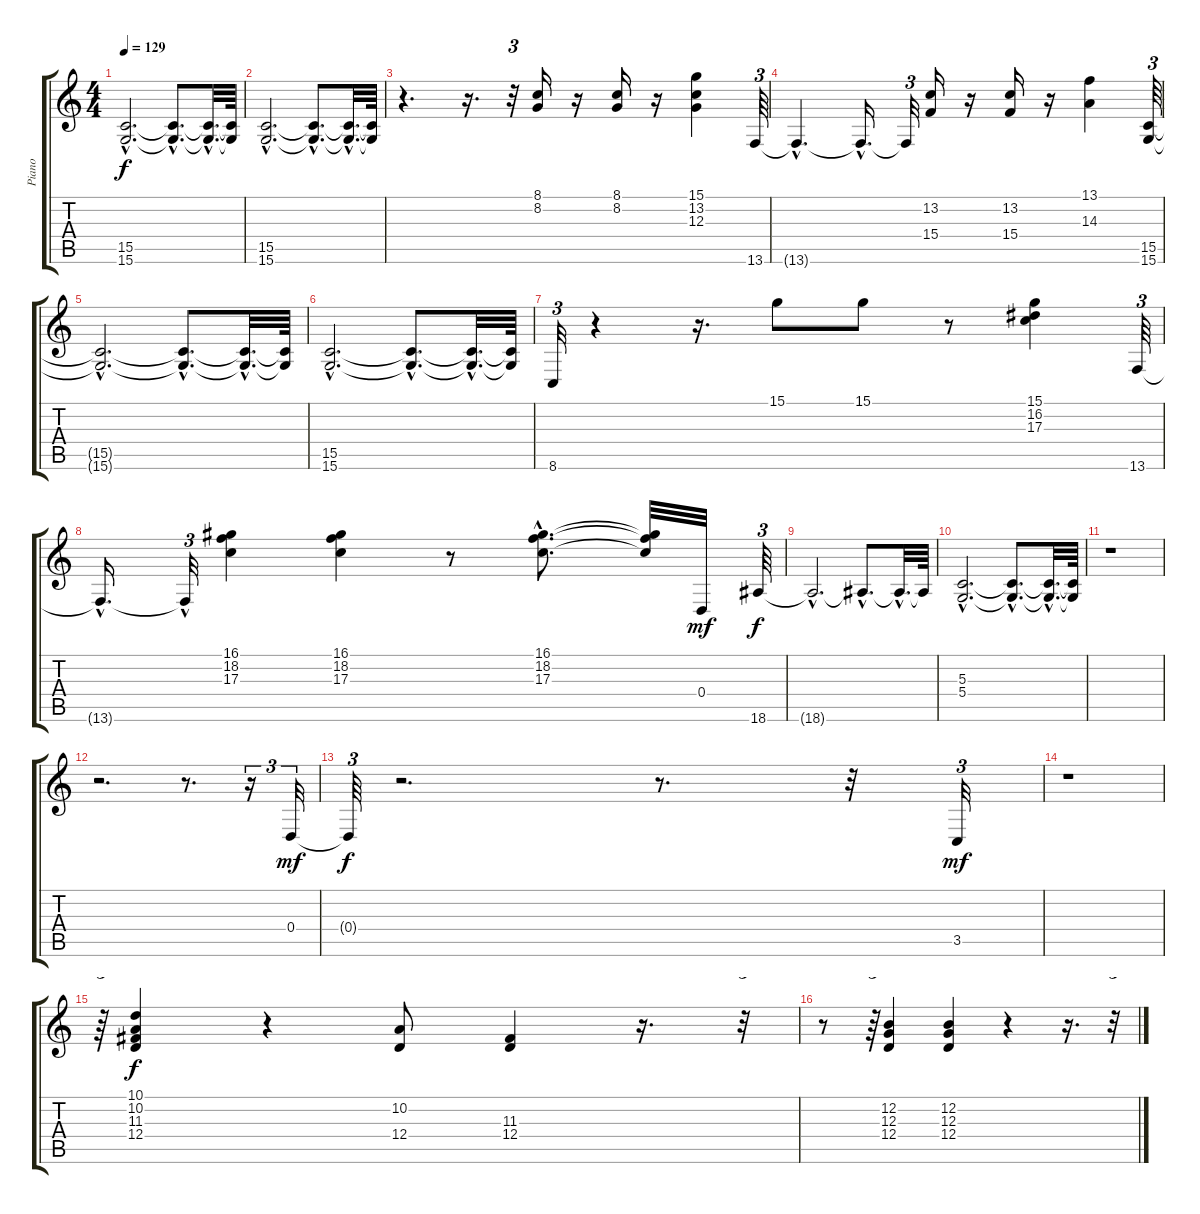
\track ("Piano" "Piano") {instrument acousticgrandpiano}
\staff {score tabs}
\tuning (E4 B3 G3 D3 A2 E2) {hide}
\ts (4 4)
\tempo 129
\clef g2
\ks c
(15.5{hac t} 15.6{hac t}).2{d dy f} (15.5{hac t} 15.6{hac t}).8{d} (15.5{hac t} 15.6{hac t}).32{d} (15.5{t} 15.6{t}).64 |
(15.5{hac} 15.6{hac}).2{d} (15.5{hac t} 15.6{hac t}).8{d} (15.5{hac t} 15.6{hac t}).32{d} (15.5{t} 15.6{t}).64 |
r.4{d} r.16{d} r.32{tu (3 2)} (8.1 8.2).16 r.16 (8.1 8.2).16 r.16 (15.1 13.2 12.3).4 13.6.64{tu (3 2)} |
13.6{hac t}.4{d} 13.6{hac t}.16{d} 13.6{t}.32{tu (3 2)} (13.2 15.4).16 r.16 (13.2 15.4).16 r.16 (13.1 14.3).4 (15.5 15.6).64{tu (3 2)} |
(15.5{hac t} 15.6{hac t}).2{d} (15.5{hac t} 15.6{hac t}).8{d} (15.5{hac t} 15.6{hac t}).32{d} (15.5{t} 15.6{t}).64 |
(15.5{hac} 15.6{hac}).2{d} (15.5{hac t} 15.6{hac t}).8{d} (15.5{hac t} 15.6{hac t}).32{d} (15.5{t} 15.6{t}).64 |
8.6.32{tu (3 2)} r.4 r.16{d} 15.1.8 15.1.8 r.8 (15.1 16.2 17.3).4 13.6.64{tu (3 2)} |
13.6{hac t}.16{d} 13.6{hac t}.32{tu (3 2)} (16.1 18.2 17.3).4 (16.1 18.2 17.3).4 r.8 (16.1{hac} 18.2{hac} 17.3{hac}).8{d} (16.1{t} 18.2{t} 17.3{t}).32 0.4.32{dy mf} 18.6.64{tu (3 2) dy f} |
18.6{hac t}.2{d} 18.6{hac t}.8{d} 18.6{hac t}.32{d} 18.6{t}.64 |
(5.3{hac} 5.4{hac}).2{d} (5.3{hac t} 5.4{hac t}).8{d} (5.3{hac t} 5.4{hac t}).32{d} (5.3{t} 5.4{t}).64 |
r.1 |
r.2{d} r.8{d} r.16{tu (3 2)} 0.4.32{tu (3 2) dy mf} |
0.4{t}.64{tu (3 2) dy f} r.2{d} r.8{d} r.32 3.5.32{tu (3 2) dy mf} |
r.1 |
r.64{tu (3 2)} (10.1 10.2 11.3 12.4).4{dy f} r.4 (10.2 12.4).8 (11.3 12.4).4 r.16{d} r.32{tu (3 2)} |
r.8 r.64{tu (3 2)} (12.2 12.3 12.4).4 (12.2 12.3 12.4).4 r.4 r.16{d} r.32{tu (3 2)}
